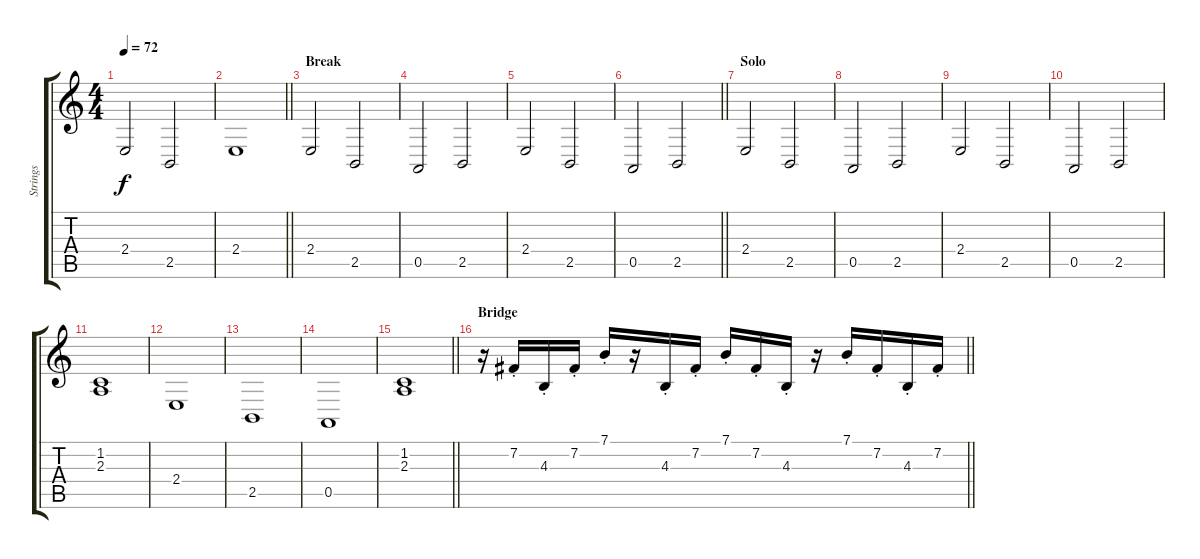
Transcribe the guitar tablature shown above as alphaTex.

\track ("Strings" "Strings") {instrument stringensemble1}
\staff {score tabs}
\tuning (E4 B3 G3 D3 A2 E2) {hide}
\ts (4 4)
\tempo 72
\clef g2
\ks c
2.4.2{dy f} 2.5.2 |
\barLineRight lightlight
2.4.1 |
\section ("" "Break")
2.4.2 2.5.2 |
0.5.2 2.5.2 |
2.4.2 2.5.2 |
\barLineRight lightlight
0.5.2 2.5.2 |
\section ("" "Solo")
2.4.2 2.5.2 |
0.5.2 2.5.2 |
2.4.2 2.5.2 |
0.5.2 2.5.2 |
(1.2 2.3).1{volume 4} |
2.4.1 |
2.5.1 |
0.5.1 |
\barLineRight lightlight
(1.2 2.3).1{volume 4} |
\section ("" "Bridge")
\barLineRight lightlight
r.16{volume 14} 7.2{st}.16 4.3{st}.16 7.2{st}.16 7.1{st}.16 r.16 4.3{st}.16 7.2{st}.16 7.1{st}.16 7.2{st}.16 4.3{st}.16 r.16 7.1{st}.16 7.2{st}.16 4.3{st}.16 7.2{st}.16
